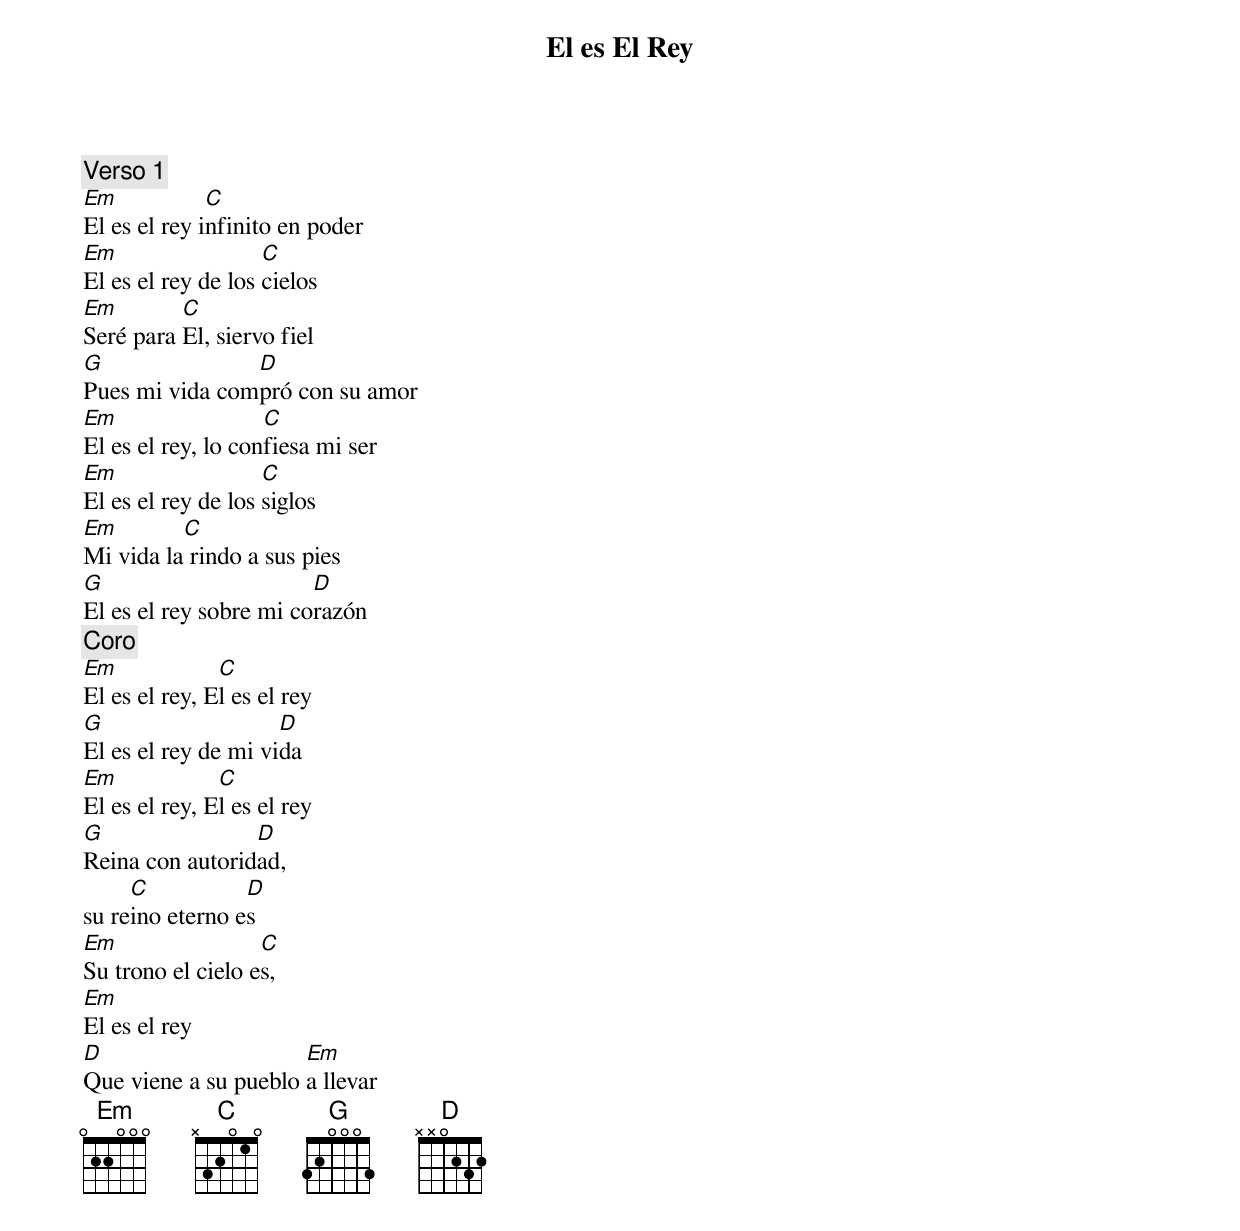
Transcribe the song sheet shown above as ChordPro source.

{title: El es El Rey}
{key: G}
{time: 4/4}
{comment: Verso 1}
[Em]El es el rey i[C]nfinito en poder
[Em]El es el rey de los [C]cielos
[Em]Seré para [C]El, siervo fiel
[G]Pues mi vida com[D]pró con su amor
[Em]El es el rey, lo con[C]fiesa mi ser
[Em]El es el rey de los [C]siglos
[Em]Mi vida la[C] rindo a sus pies
[G]El es el rey sobre mi co[D]razón
{comment: Coro}
[Em]El es el rey, E[C]l es el rey
[G]El es el rey de mi vi[D]da
[Em]El es el rey, E[C]l es el rey
[G]Reina con autorid[D]ad,
su re[C]ino eterno e[D]s
[Em]Su trono el cielo e[C]s,
[Em]El es el rey
[D]Que viene a su pueblo [Em]a llevar
